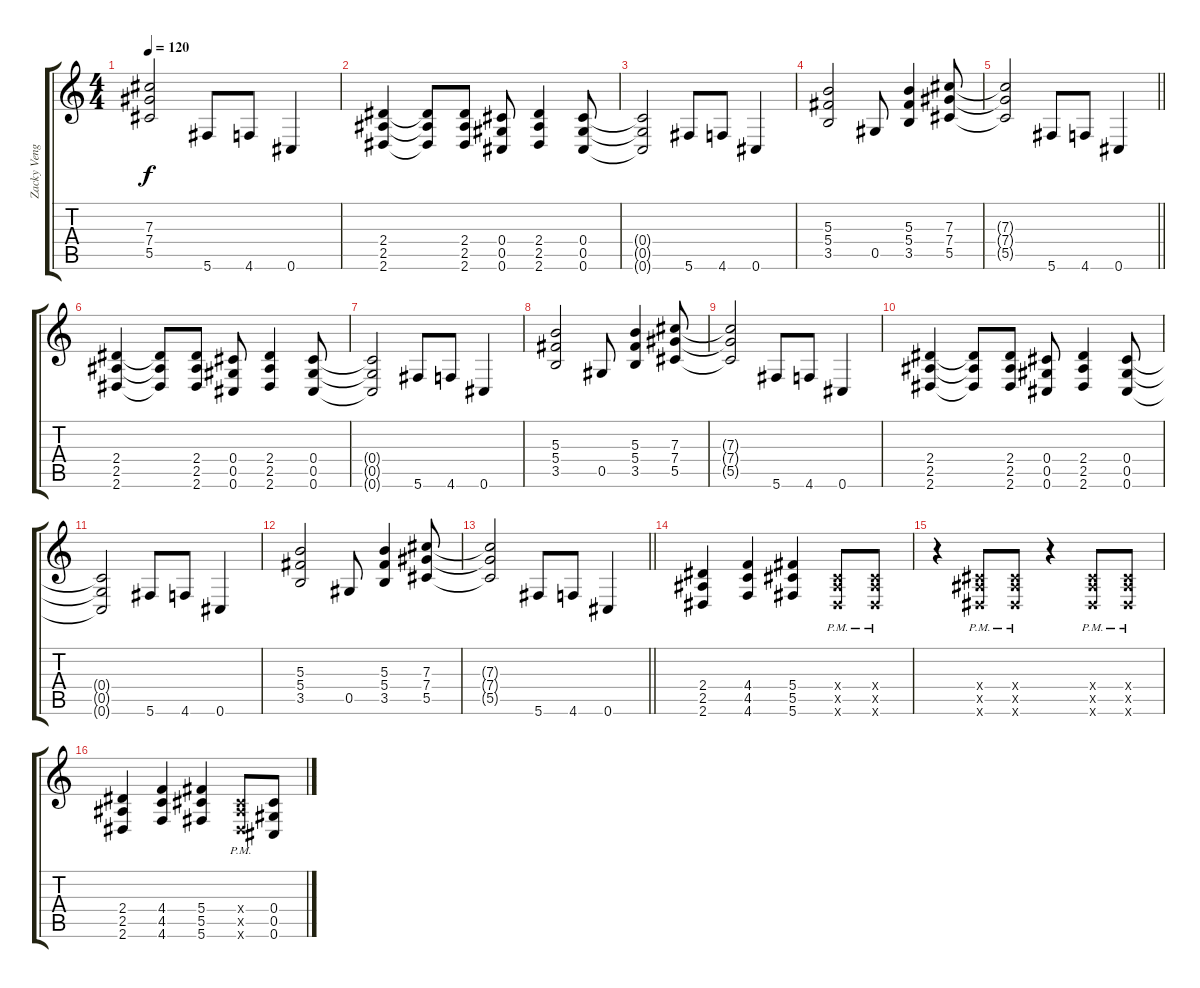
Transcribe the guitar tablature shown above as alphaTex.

\track ("Zacky Vengeance" "Zacky Veng") {instrument distortionguitar}
\staff {score tabs}
\tuning (Eb4 Bb3 Gb3 Db3 Ab2 Db2) {hide}
\ts (4 4)
\tempo 120
\clef g2
\ks c
(7.3{t} 7.4{t} 5.5{t}).2{dy f} 5.6.8 4.6.8 0.6.4 |
(2.4 2.5 2.6).4 (2.4{t} 2.5{t} 2.6{t}).8 (2.4 2.5 2.6).8 (0.4 0.5 0.6).8 (2.4 2.5 2.6).4 (0.4 0.5 0.6).8 |
(0.4{t} 0.5{t} 0.6{t}).2 5.6.8 4.6.8 0.6.4 |
(5.3 5.4 3.5).2 0.5.8 (5.3 5.4 3.5).4 (7.3 7.4 5.5).8 |
\barLineRight lightlight
(7.3{t} 7.4{t} 5.5{t}).2 5.6.8 4.6.8 0.6.4 |
(2.4 2.5 2.6).4 (2.4{t} 2.5{t} 2.6{t}).8 (2.4 2.5 2.6).8 (0.4 0.5 0.6).8 (2.4 2.5 2.6).4 (0.4 0.5 0.6).8 |
(0.4{t} 0.5{t} 0.6{t}).2 5.6.8 4.6.8 0.6.4 |
(5.3 5.4 3.5).2 0.5.8 (5.3 5.4 3.5).4 (7.3 7.4 5.5).8 |
(7.3{t} 7.4{t} 5.5{t}).2 5.6.8 4.6.8 0.6.4 |
(2.4 2.5 2.6).4 (2.4{t} 2.5{t} 2.6{t}).8 (2.4 2.5 2.6).8 (0.4 0.5 0.6).8 (2.4 2.5 2.6).4 (0.4 0.5 0.6).8 |
(0.4{t} 0.5{t} 0.6{t}).2 5.6.8 4.6.8 0.6.4 |
(5.3 5.4 3.5).2 0.5.8 (5.3 5.4 3.5).4 (7.3 7.4 5.5).8 |
\barLineRight lightlight
(7.3{t} 7.4{t} 5.5{t}).2 5.6.8 4.6.8 0.6.4 |
(2.4 2.5 2.6).4 (4.4 4.5 4.6).4 (5.4 5.5 5.6).4 (0.4{x} 2.5{pm x} 2.6{pm x}).8 (0.4{x} 2.5{pm x} 2.6{pm x}).8 |
r.4 (0.4{x} 2.5{pm x} 2.6{pm x}).8 (0.4{x} 2.5{pm x} 2.6{pm x}).8 r.4 (0.4{x} 2.5{pm x} 2.6{pm x}).8 (0.4{x} 2.5{pm x} 2.6{pm x}).8 |
(2.4 2.5 2.6).4 (4.4 4.5 4.6).4 (5.4 5.5 5.6).4 (0.4{x} 2.5{pm x} 2.6{pm x}).8 (0.4 0.5 0.6).8
